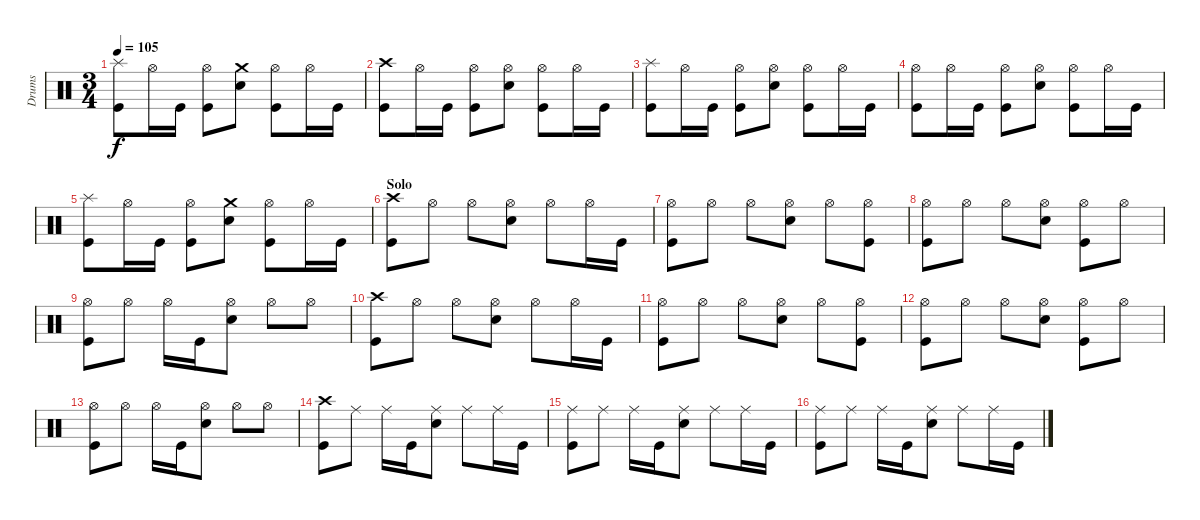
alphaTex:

\track ("Drums" "Drums") {instrument percussion}
\staff {score}
\articulation defaults
\ts (3 4)
\tempo 105
\clef neutral
\ks c
("Splash (hit)" "Kick (hit)").8{dy f} "Hi-Hat (open)".16 "Kick (hit)".16 ("Hi-Hat (open)" "Kick (hit)").8 ("Crash medium (hit)" "Electric Snare (hit)").8 ("Hi-Hat (open)" "Kick (hit)").8 "Hi-Hat (open)".16 "Kick (hit)".16 |
("Crash high (hit)" "Kick (hit)").8 "Hi-Hat (open)".16 "Kick (hit)".16 ("Hi-Hat (open)" "Kick (hit)").8 ("Hi-Hat (open)" "Electric Snare (hit)").8 ("Hi-Hat (open)" "Kick (hit)").8 "Hi-Hat (open)".16 "Kick (hit)".16 |
("Splash (hit)" "Kick (hit)").8 "Hi-Hat (open)".16 "Kick (hit)".16 ("Hi-Hat (open)" "Kick (hit)").8 ("Hi-Hat (open)" "Electric Snare (hit)").8 ("Hi-Hat (open)" "Kick (hit)").8 "Hi-Hat (open)".16 "Kick (hit)".16 |
("Hi-Hat (open)" "Kick (hit)").8 "Hi-Hat (open)".16 "Kick (hit)".16 ("Hi-Hat (open)" "Kick (hit)").8 ("Hi-Hat (open)" "Electric Snare (hit)").8 ("Hi-Hat (open)" "Kick (hit)").8 "Hi-Hat (open)".16 "Kick (hit)".16 |
("Splash (hit)" "Kick (hit)").8 "Hi-Hat (open)".16 "Kick (hit)".16 ("Hi-Hat (open)" "Kick (hit)").8 ("Crash medium (hit)" "Electric Snare (hit)").8 ("Hi-Hat (open)" "Kick (hit)").8 "Hi-Hat (open)".16 "Kick (hit)".16 |
\section ("" "Solo")
("Crash high (hit)" "Kick (hit)").8 "Hi-Hat (open)".8 "Hi-Hat (open)".8 ("Hi-Hat (open)" "Electric Snare (hit)").8 "Hi-Hat (open)".8 "Hi-Hat (open)".16 "Kick (hit)".16 |
("Hi-Hat (open)" "Kick (hit)").8 "Hi-Hat (open)".8 "Hi-Hat (open)".8 ("Hi-Hat (open)" "Electric Snare (hit)").8 "Hi-Hat (open)".8 ("Hi-Hat (open)" "Kick (hit)").8 |
("Hi-Hat (open)" "Kick (hit)").8 "Hi-Hat (open)".8 "Hi-Hat (open)".8 ("Hi-Hat (open)" "Electric Snare (hit)").8 ("Hi-Hat (open)" "Kick (hit)").8 "Hi-Hat (open)".8 |
("Hi-Hat (open)" "Kick (hit)").8 "Hi-Hat (open)".8 "Hi-Hat (open)".16 "Kick (hit)".16 ("Hi-Hat (open)" "Electric Snare (hit)").8 "Hi-Hat (open)".8 "Hi-Hat (open)".8 |
("Crash high (hit)" "Kick (hit)").8 "Hi-Hat (open)".8 "Hi-Hat (open)".8 ("Hi-Hat (open)" "Electric Snare (hit)").8 "Hi-Hat (open)".8 "Hi-Hat (open)".16 "Kick (hit)".16 |
("Hi-Hat (open)" "Kick (hit)").8 "Hi-Hat (open)".8 "Hi-Hat (open)".8 ("Hi-Hat (open)" "Electric Snare (hit)").8 "Hi-Hat (open)".8 ("Hi-Hat (open)" "Kick (hit)").8 |
("Hi-Hat (open)" "Kick (hit)").8 "Hi-Hat (open)".8 "Hi-Hat (open)".8 ("Hi-Hat (open)" "Electric Snare (hit)").8 ("Hi-Hat (open)" "Kick (hit)").8 "Hi-Hat (open)".8 |
("Hi-Hat (open)" "Kick (hit)").8 "Hi-Hat (open)".8 "Hi-Hat (open)".16 "Kick (hit)".16 ("Hi-Hat (open)" "Electric Snare (hit)").8 "Hi-Hat (open)".8 "Hi-Hat (open)".8 |
("Crash high (hit)" "Kick (hit)").8 "Ride (middle)".8 "Ride (middle)".16 "Kick (hit)".16 ("Ride (middle)" "Electric Snare (hit)").8 "Ride (middle)".8 "Ride (middle)".16 "Kick (hit)".16 |
("Ride (middle)" "Kick (hit)").8 "Ride (middle)".8 "Ride (middle)".16 "Kick (hit)".16 ("Ride (middle)" "Electric Snare (hit)").8 "Ride (middle)".8 "Ride (middle)".16 "Kick (hit)".16 |
("Ride (middle)" "Kick (hit)").8 "Ride (middle)".8 "Ride (middle)".16 "Kick (hit)".16 ("Ride (middle)" "Electric Snare (hit)").8 "Ride (middle)".8 "Ride (middle)".16 "Kick (hit)".16
